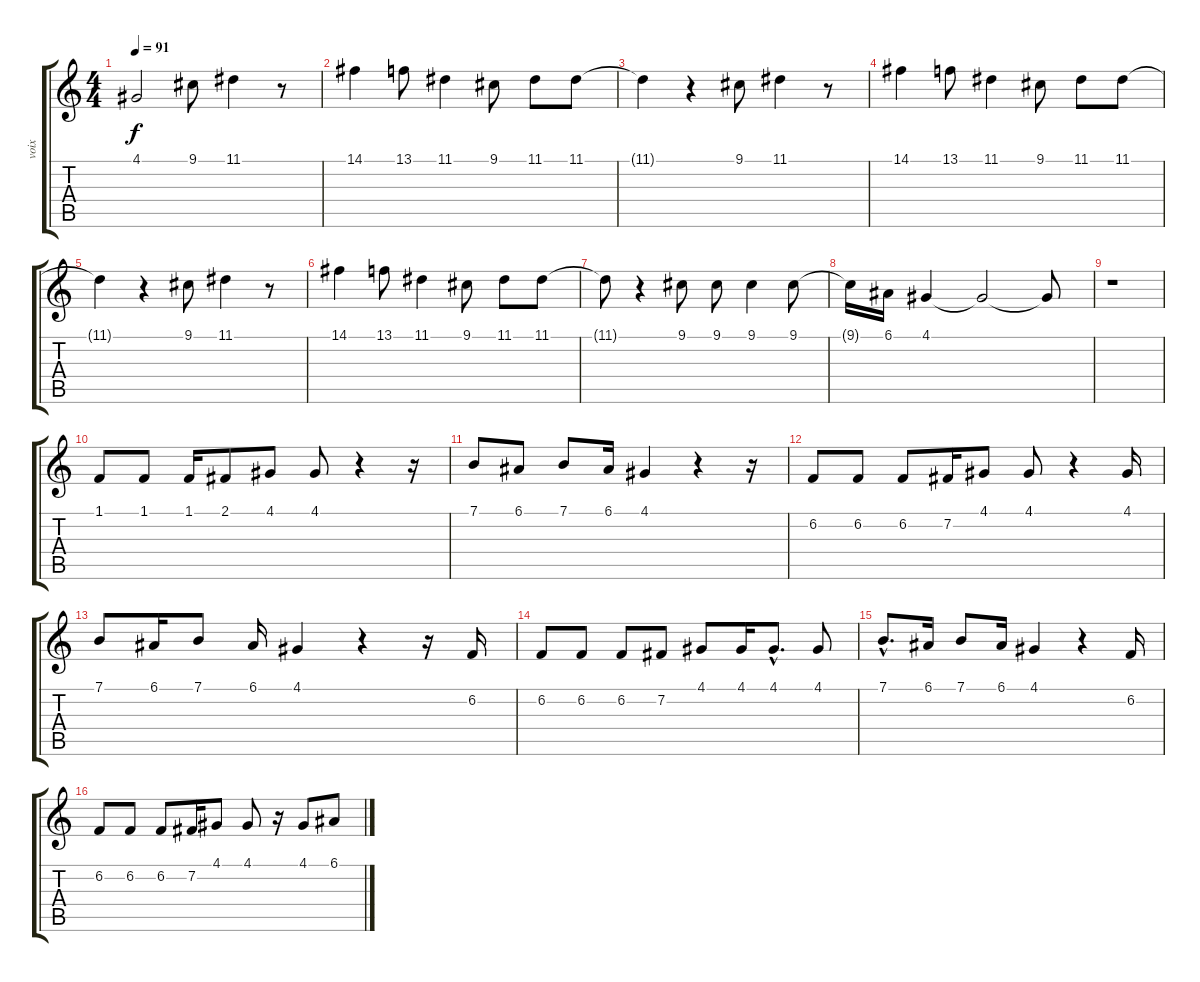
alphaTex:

\track ("voix" "voix") {instrument choiraahs}
\staff {score tabs}
\tuning (E4 B3 G3 D3 A2 E2) {hide}
\ts (4 4)
\tempo 91
\clef g2
\ks c
4.1{t}.2{dy f} 9.1.8 11.1.4 r.8 |
14.1.4 13.1.8 11.1.4 9.1.8 11.1.8 11.1.8 |
11.1{t}.4 r.4 9.1.8 11.1.4 r.8 |
14.1.4 13.1.8 11.1.4 9.1.8 11.1.8 11.1.8 |
11.1{t}.4 r.4 9.1.8 11.1.4 r.8 |
14.1.4 13.1.8 11.1.4 9.1.8 11.1.8 11.1.8 |
11.1{t}.8 r.4 9.1.8 9.1.8 9.1.4 9.1.8 |
9.1{t}.16 6.1.16 4.1.4 4.1{t}.2 4.1{t}.8 |
r.1 |
1.1.8 1.1.8 1.1.16 2.1.8 4.1.8 4.1.8 r.4 r.16 |
7.1.8 6.1.8 7.1.8 6.1.16 4.1.4 r.4 r.16 |
6.2.8 6.2.8 6.2.8 7.2.16 4.1.8 4.1.8 r.4 4.1.16 |
7.1.8 6.1.16 7.1.8 6.1.16 4.1.4 r.4 r.16 6.2.16 |
6.2.8 6.2.8 6.2.8 7.2.8 4.1.8 4.1.16 4.1{hac}.8{d} 4.1.8 |
7.1{hac}.8{d} 6.1.16 7.1.8 6.1.16 4.1.4 r.4 6.2.16 |
6.2.8 6.2.8 6.2.8 7.2.16 4.1.8 4.1.8 r.16 4.1.8 6.1.8
